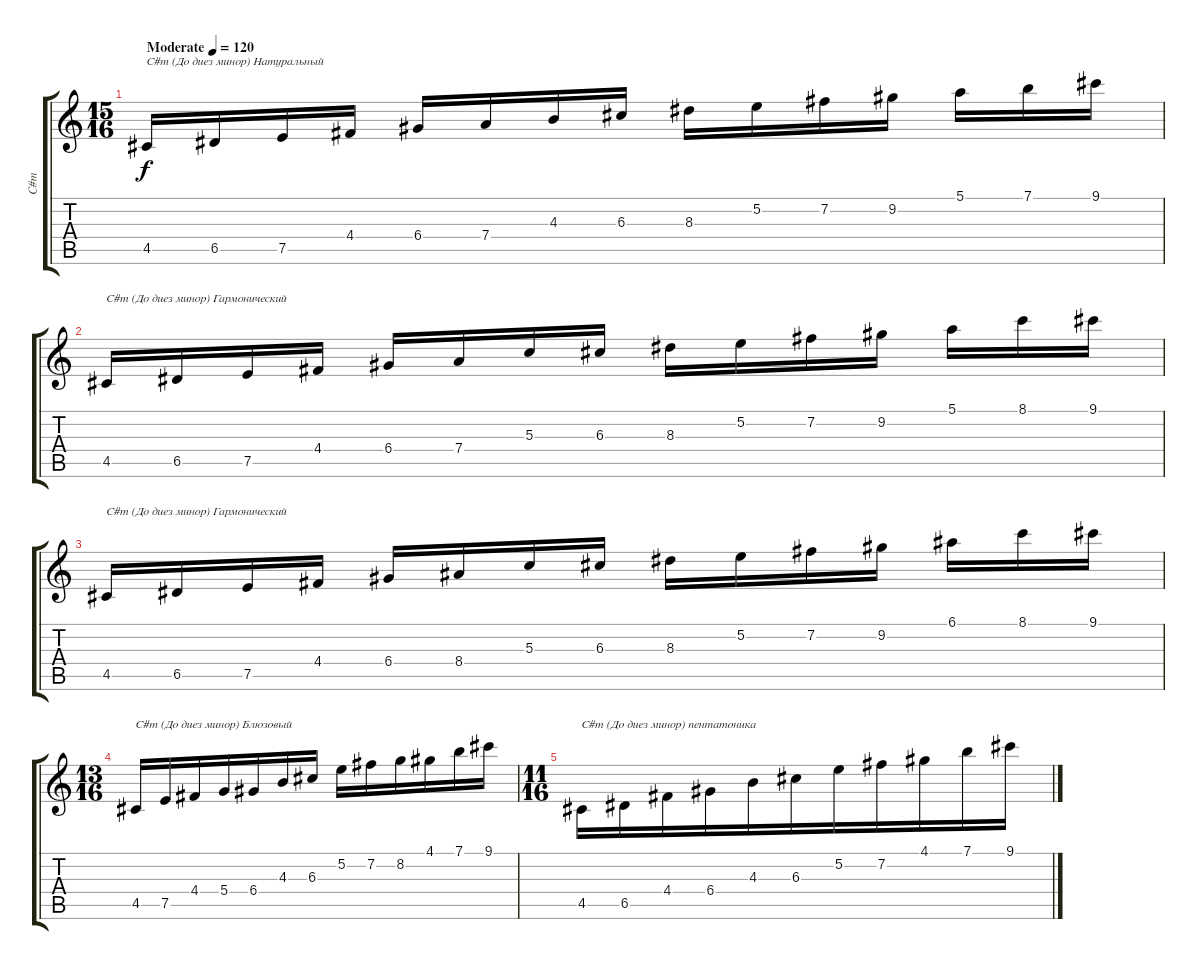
\track ("C#m" "C#m") {instrument acousticguitarsteel}
\staff {score tabs}
\tuning (E4 B3 G3 D3 A2 E2) {hide}
\ts (15 16)
\tempo (120 "Moderate")
\clef g2
\ks c
4.5.16{txt "C#m (До диез минор) Натуральный" dy f instrument acousticguitarsteel} 6.5.16 7.5.16 4.4.16 6.4.16 7.4.16 4.3.16 6.3.16 8.3.16 5.2.16 7.2.16 9.2.16 5.1.16 7.1.16 9.1.16 |
4.5.16{txt "C#m (До диез минор) Гармонический"} 6.5.16 7.5.16 4.4.16 6.4.16 7.4.16 5.3.16 6.3.16 8.3.16 5.2.16 7.2.16 9.2.16 5.1.16 8.1.16 9.1.16 |
4.5.16{txt "C#m (До диез минор) Гармонический"} 6.5.16 7.5.16 4.4.16 6.4.16 8.4.16 5.3.16 6.3.16 8.3.16 5.2.16 7.2.16 9.2.16 6.1.16 8.1.16 9.1.16 |
\ts (13 16)
4.5.16{txt "C#m (До диез минор) Блюзовый" beam Up beam merge} 7.5.16{beam Up beam merge} 4.4.16{beam Up beam merge} 5.4.16{beam Up beam merge} 6.4.16{beam Up beam merge} 4.3.16{beam Up beam merge} 6.3.16{beam Up beam split} 5.2.16{beam merge} 7.2.16{beam merge} 8.2.16{beam merge} 4.1.16{beam merge} 7.1.16{beam merge} 9.1.16 |
\ts (11 16)
4.5.16{txt "C#m (До диез минор) пентатоника" beam merge} 6.5.16{beam merge} 4.4.16{beam merge} 6.4.16{beam merge} 4.3.16 6.3.16{beam merge} 5.2.16{beam merge} 7.2.16{beam merge} 4.1.16{beam merge} 7.1.16{beam merge} 9.1.16
